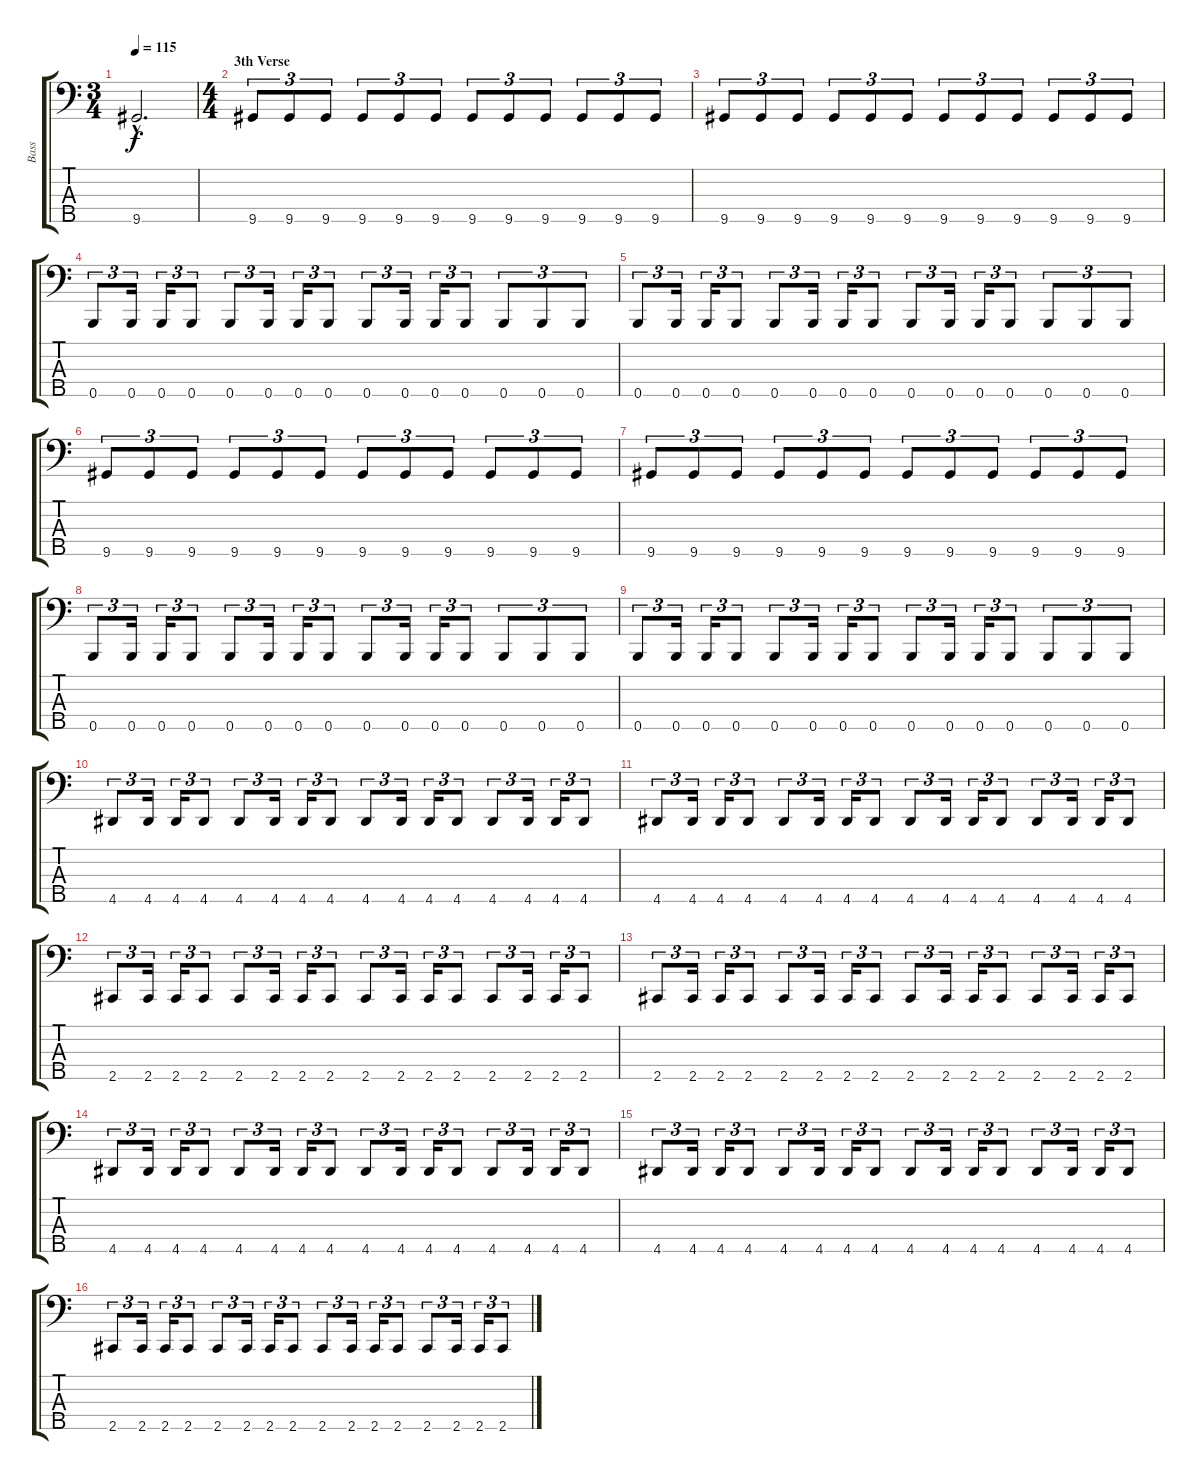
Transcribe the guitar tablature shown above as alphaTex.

\track ("Bass" "Bass") {instrument electricbassfinger}
\staff {score tabs}
\tuning (E2 B1 Gb1 Db1 B0) {hide}
\ts (3 4)
\tempo 115
\clef f4
\ks c
9.5{hac}.2{d dy f volume 16} |
\ts (4 4)
\section ("" "3th Verse")
9.5.8{tu (3 2)} 9.5.8{tu (3 2)} 9.5.8{tu (3 2)} 9.5.8{tu (3 2)} 9.5.8{tu (3 2)} 9.5.8{tu (3 2)} 9.5.8{tu (3 2)} 9.5.8{tu (3 2)} 9.5.8{tu (3 2)} 9.5.8{tu (3 2)} 9.5.8{tu (3 2)} 9.5.8{tu (3 2)} |
9.5.8{tu (3 2)} 9.5.8{tu (3 2)} 9.5.8{tu (3 2)} 9.5.8{tu (3 2)} 9.5.8{tu (3 2)} 9.5.8{tu (3 2)} 9.5.8{tu (3 2)} 9.5.8{tu (3 2)} 9.5.8{tu (3 2)} 9.5.8{tu (3 2)} 9.5.8{tu (3 2)} 9.5.8{tu (3 2)} |
0.5.8{tu (3 2)} 0.5.16{tu (3 2)} 0.5.16{tu (3 2)} 0.5.8{tu (3 2)} 0.5.8{tu (3 2)} 0.5.16{tu (3 2)} 0.5.16{tu (3 2)} 0.5.8{tu (3 2)} 0.5.8{tu (3 2)} 0.5.16{tu (3 2)} 0.5.16{tu (3 2)} 0.5.8{tu (3 2)} 0.5.8{tu (3 2)} 0.5.8{tu (3 2)} 0.5.8{tu (3 2)} |
0.5.8{tu (3 2)} 0.5.16{tu (3 2)} 0.5.16{tu (3 2)} 0.5.8{tu (3 2)} 0.5.8{tu (3 2)} 0.5.16{tu (3 2)} 0.5.16{tu (3 2)} 0.5.8{tu (3 2)} 0.5.8{tu (3 2)} 0.5.16{tu (3 2)} 0.5.16{tu (3 2)} 0.5.8{tu (3 2)} 0.5.8{tu (3 2)} 0.5.8{tu (3 2)} 0.5.8{tu (3 2)} |
9.5.8{tu (3 2)} 9.5.8{tu (3 2)} 9.5.8{tu (3 2)} 9.5.8{tu (3 2)} 9.5.8{tu (3 2)} 9.5.8{tu (3 2)} 9.5.8{tu (3 2)} 9.5.8{tu (3 2)} 9.5.8{tu (3 2)} 9.5.8{tu (3 2)} 9.5.8{tu (3 2)} 9.5.8{tu (3 2)} |
9.5.8{tu (3 2)} 9.5.8{tu (3 2)} 9.5.8{tu (3 2)} 9.5.8{tu (3 2)} 9.5.8{tu (3 2)} 9.5.8{tu (3 2)} 9.5.8{tu (3 2)} 9.5.8{tu (3 2)} 9.5.8{tu (3 2)} 9.5.8{tu (3 2)} 9.5.8{tu (3 2)} 9.5.8{tu (3 2)} |
0.5.8{tu (3 2)} 0.5.16{tu (3 2)} 0.5.16{tu (3 2)} 0.5.8{tu (3 2)} 0.5.8{tu (3 2)} 0.5.16{tu (3 2)} 0.5.16{tu (3 2)} 0.5.8{tu (3 2)} 0.5.8{tu (3 2)} 0.5.16{tu (3 2)} 0.5.16{tu (3 2)} 0.5.8{tu (3 2)} 0.5.8{tu (3 2)} 0.5.8{tu (3 2)} 0.5.8{tu (3 2)} |
0.5.8{tu (3 2)} 0.5.16{tu (3 2)} 0.5.16{tu (3 2)} 0.5.8{tu (3 2)} 0.5.8{tu (3 2)} 0.5.16{tu (3 2)} 0.5.16{tu (3 2)} 0.5.8{tu (3 2)} 0.5.8{tu (3 2)} 0.5.16{tu (3 2)} 0.5.16{tu (3 2)} 0.5.8{tu (3 2)} 0.5.8{tu (3 2)} 0.5.8{tu (3 2)} 0.5.8{tu (3 2)} |
4.5.8{tu (3 2)} 4.5.16{tu (3 2)} 4.5.16{tu (3 2)} 4.5.8{tu (3 2)} 4.5.8{tu (3 2)} 4.5.16{tu (3 2)} 4.5.16{tu (3 2)} 4.5.8{tu (3 2)} 4.5.8{tu (3 2)} 4.5.16{tu (3 2)} 4.5.16{tu (3 2)} 4.5.8{tu (3 2)} 4.5.8{tu (3 2)} 4.5.16{tu (3 2)} 4.5.16{tu (3 2)} 4.5.8{tu (3 2)} |
4.5.8{tu (3 2)} 4.5.16{tu (3 2)} 4.5.16{tu (3 2)} 4.5.8{tu (3 2)} 4.5.8{tu (3 2)} 4.5.16{tu (3 2)} 4.5.16{tu (3 2)} 4.5.8{tu (3 2)} 4.5.8{tu (3 2)} 4.5.16{tu (3 2)} 4.5.16{tu (3 2)} 4.5.8{tu (3 2)} 4.5.8{tu (3 2)} 4.5.16{tu (3 2)} 4.5.16{tu (3 2)} 4.5.8{tu (3 2)} |
2.5.8{tu (3 2)} 2.5.16{tu (3 2)} 2.5.16{tu (3 2)} 2.5.8{tu (3 2)} 2.5.8{tu (3 2)} 2.5.16{tu (3 2)} 2.5.16{tu (3 2)} 2.5.8{tu (3 2)} 2.5.8{tu (3 2)} 2.5.16{tu (3 2)} 2.5.16{tu (3 2)} 2.5.8{tu (3 2)} 2.5.8{tu (3 2)} 2.5.16{tu (3 2)} 2.5.16{tu (3 2)} 2.5.8{tu (3 2)} |
2.5.8{tu (3 2)} 2.5.16{tu (3 2)} 2.5.16{tu (3 2)} 2.5.8{tu (3 2)} 2.5.8{tu (3 2)} 2.5.16{tu (3 2)} 2.5.16{tu (3 2)} 2.5.8{tu (3 2)} 2.5.8{tu (3 2)} 2.5.16{tu (3 2)} 2.5.16{tu (3 2)} 2.5.8{tu (3 2)} 2.5.8{tu (3 2)} 2.5.16{tu (3 2)} 2.5.16{tu (3 2)} 2.5.8{tu (3 2)} |
4.5.8{tu (3 2)} 4.5.16{tu (3 2)} 4.5.16{tu (3 2)} 4.5.8{tu (3 2)} 4.5.8{tu (3 2)} 4.5.16{tu (3 2)} 4.5.16{tu (3 2)} 4.5.8{tu (3 2)} 4.5.8{tu (3 2)} 4.5.16{tu (3 2)} 4.5.16{tu (3 2)} 4.5.8{tu (3 2)} 4.5.8{tu (3 2)} 4.5.16{tu (3 2)} 4.5.16{tu (3 2)} 4.5.8{tu (3 2)} |
4.5.8{tu (3 2)} 4.5.16{tu (3 2)} 4.5.16{tu (3 2)} 4.5.8{tu (3 2)} 4.5.8{tu (3 2)} 4.5.16{tu (3 2)} 4.5.16{tu (3 2)} 4.5.8{tu (3 2)} 4.5.8{tu (3 2)} 4.5.16{tu (3 2)} 4.5.16{tu (3 2)} 4.5.8{tu (3 2)} 4.5.8{tu (3 2)} 4.5.16{tu (3 2)} 4.5.16{tu (3 2)} 4.5.8{tu (3 2)} |
2.5.8{tu (3 2)} 2.5.16{tu (3 2)} 2.5.16{tu (3 2)} 2.5.8{tu (3 2)} 2.5.8{tu (3 2)} 2.5.16{tu (3 2)} 2.5.16{tu (3 2)} 2.5.8{tu (3 2)} 2.5.8{tu (3 2)} 2.5.16{tu (3 2)} 2.5.16{tu (3 2)} 2.5.8{tu (3 2)} 2.5.8{tu (3 2)} 2.5.16{tu (3 2)} 2.5.16{tu (3 2)} 2.5.8{tu (3 2)}
